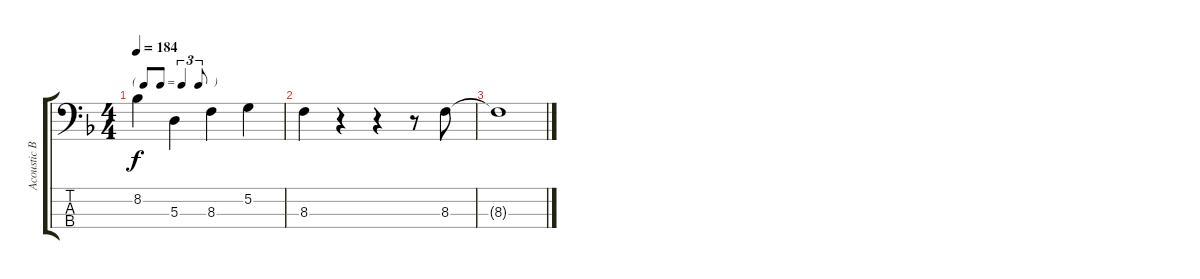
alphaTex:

\track ("Acoustic Bass" "Acoustic B") {instrument acousticbass}
\staff {score tabs}
\tuning (G2 D2 A1 E1) {hide}
\ts (4 4)
\tf triplet8th
\tempo 184
\clef f4
\ks f
8.2.4{dy f} 5.3.4 8.3.4 5.2.4 |
8.3.4 r.4 r.4 r.8 8.3.8 |
8.3{t}.1
